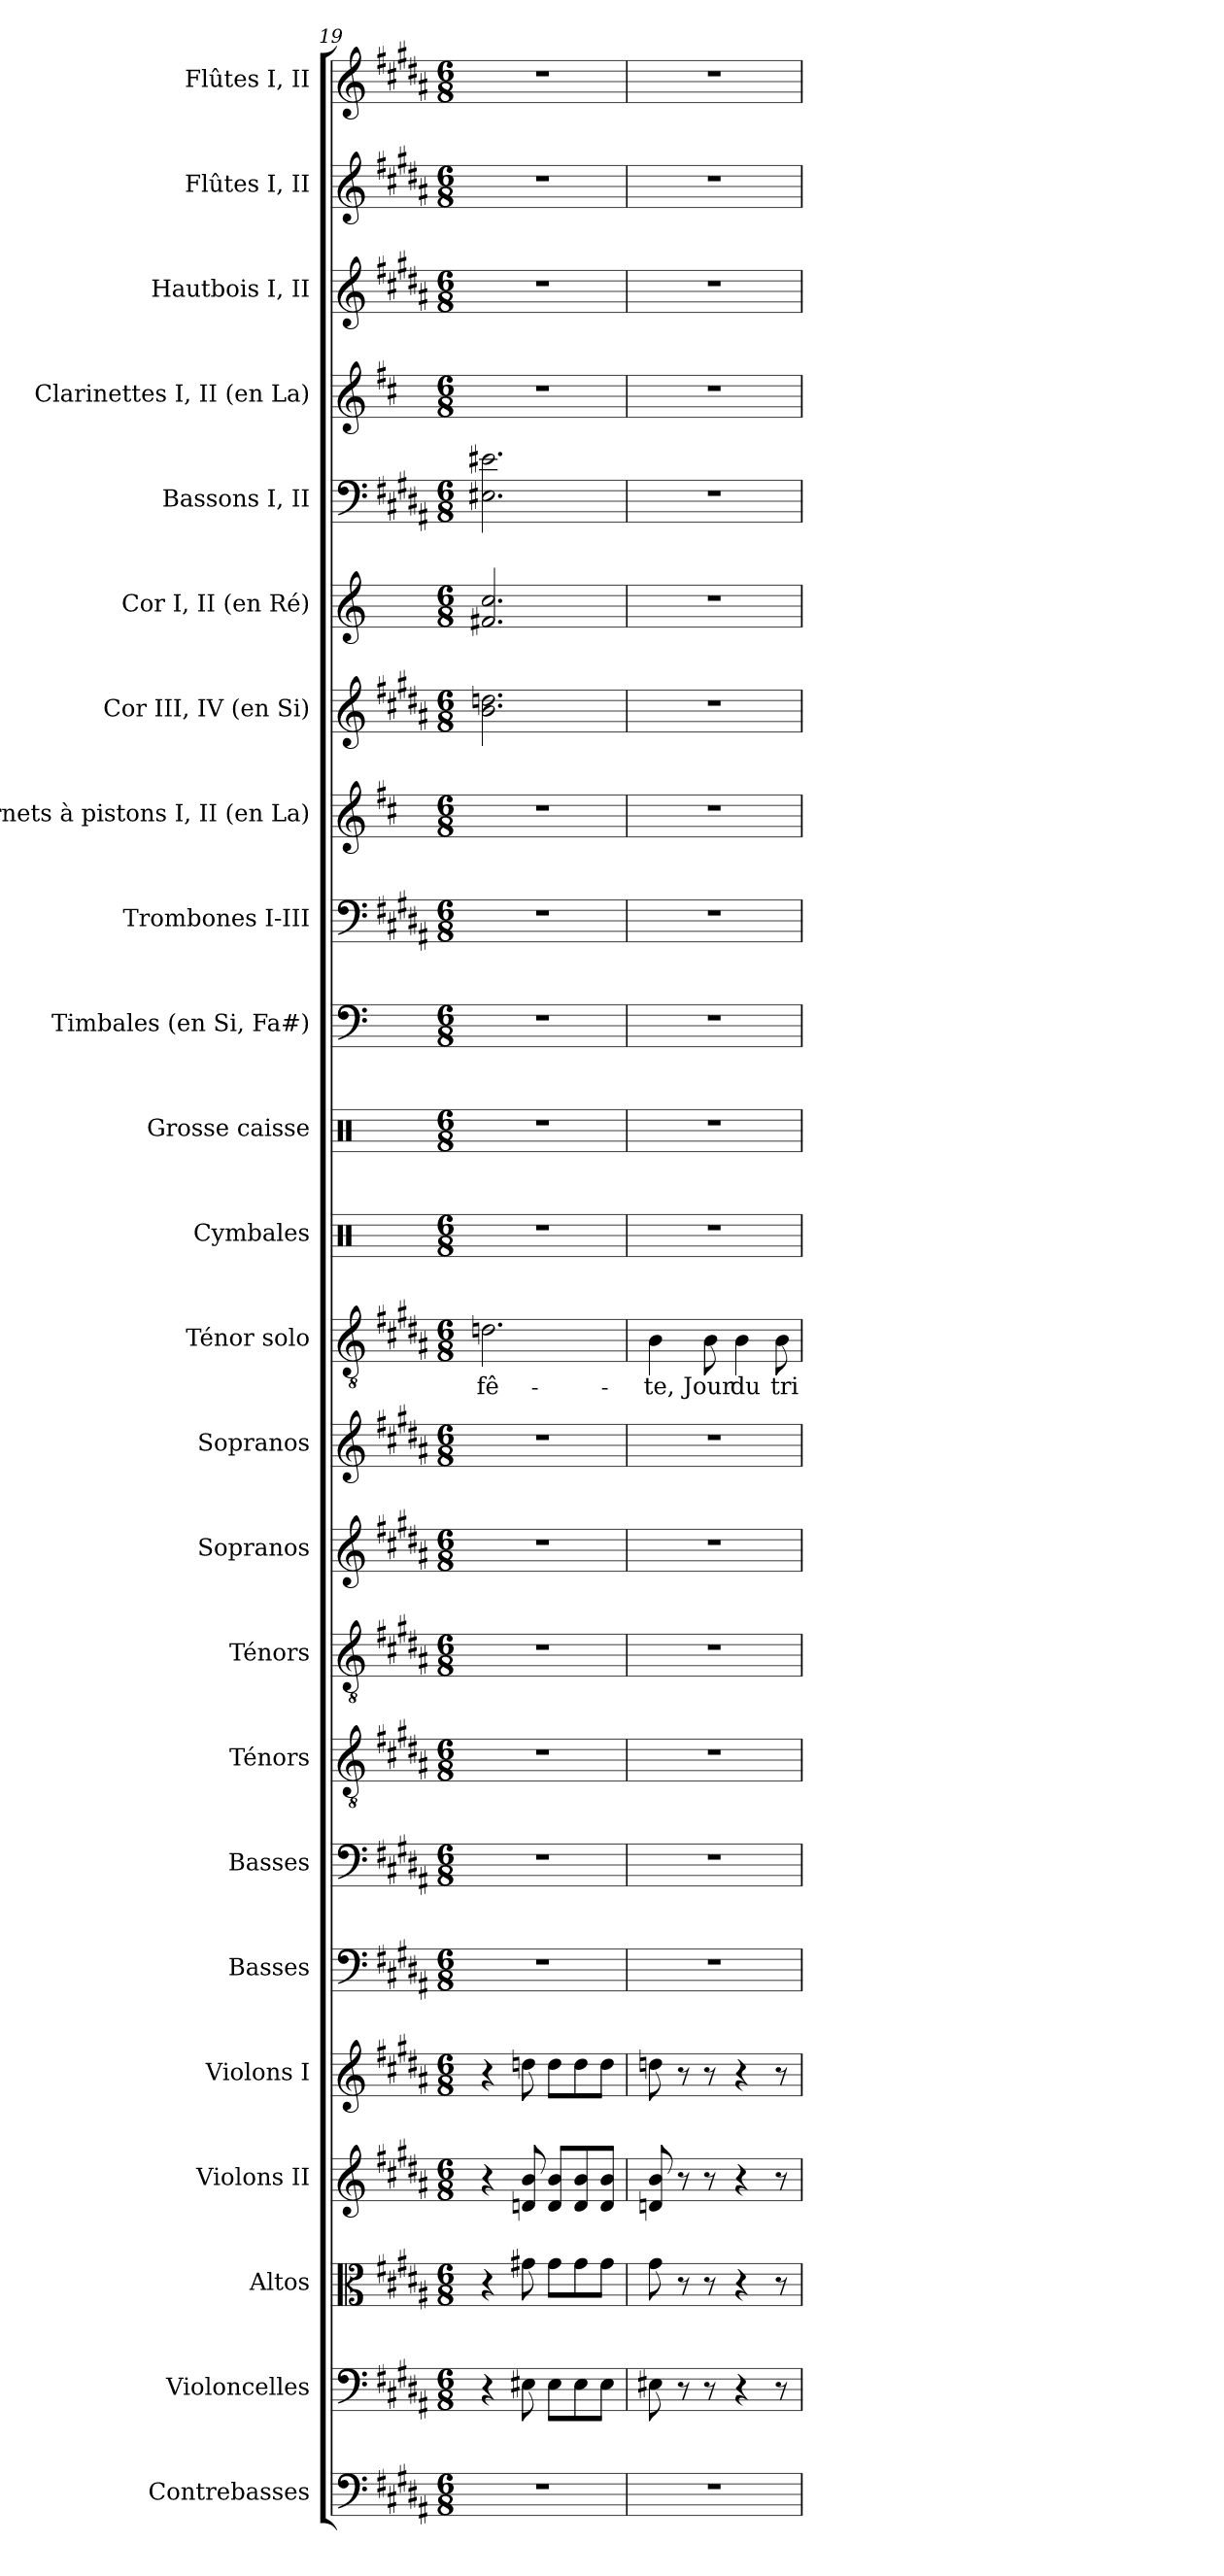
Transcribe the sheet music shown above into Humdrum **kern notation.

**kern	**kern	**kern	**kern	**kern	**kern	**kern	**kern	**kern	**kern	**kern	**kern	**text	**kern	**kern	**kern	**kern	**kern	**kern	**kern	**kern	**kern	**kern	**kern	**kern
*part24	*part23	*part22	*part21	*part20	*part19	*part18	*part17	*part16	*part15	*part14	*part13	*part13	*part12	*part11	*part10	*part9	*part8	*part7	*part6	*part5	*part4	*part3	*part2	*part1
*staff24	*staff23	*staff22	*staff21	*staff20	*staff19	*staff18	*staff17	*staff16	*staff15	*staff14	*staff13	*staff13	*staff12	*staff11	*staff10	*staff9	*staff8	*staff7	*staff6	*staff5	*staff4	*staff3	*staff2	*staff1
*I"Contrebasses	*I"Violoncelles	*I"Altos	*I"Violons II	*I"Violons I	*I"Basses	*I"Basses	*I"Ténors	*I"Ténors	*I"Sopranos	*I"Sopranos	*I"Ténor solo	*	*I"Cymbales	*I"Grosse caisse	*I"Timbales (en Si, Fa#)	*I"Trombones I-III	*I"Cornets à pistons I, II (en La)	*I"Cor III, IV (en Si)	*I"Cor I, II (en Ré)	*I"Bassons I, II	*I"Clarinettes I, II (en La)	*I"Hautbois I, II	*I"Flûtes I, II	*I"Flûtes I, II
*I'Cb.	*I'Vlles	*I'Altos	*I'Vns II	*I'Vns I	*I'Basses	*I'Basses	*I'Tén.	*I'Tén.	*I'Sopr.	*I'Sopr.	*I'Tén. solo	*	*I'Cym.	*I'G. c.	*I'Timb.	*I'Trb.	*I'C.à p. (La)	*I'Cor (Si)	*I'Cor (Ré)	*I'Bns	*I'Cl. (La)	*I'Hb.	*I'Fl.	*I'Fl.
*clefF4	*clefF4	*clefC3	*clefG2	*clefG2	*clefF4	*clefF4	*clefGv2	*clefGv2	*clefG2	*clefG2	*clefGv2	*	*clefX	*clefX	*clefF4	*clefF4	*clefG2	*clefG2	*clefG2	*clefF4	*clefG2	*clefG2	*clefG2	*clefG2
*ITrd7c12	*	*	*	*	*	*	*ITrd7c12	*ITrd7c12	*	*	*ITrd7c12	*	*	*	*	*	*ITrd2c3	*ITrd8c13	*ITrd6c10	*	*ITrd2c3	*	*	*
*k[f#c#g#d#a#]	*k[f#c#g#d#a#]	*k[f#c#g#d#a#]	*k[f#c#g#d#a#]	*k[f#c#g#d#a#]	*k[f#c#g#d#a#]	*k[f#c#g#d#a#]	*k[f#c#g#d#a#]	*k[f#c#g#d#a#]	*k[f#c#g#d#a#]	*k[f#c#g#d#a#]	*k[f#c#g#d#a#]	*	*k[]	*k[]	*k[]	*k[f#c#g#d#a#]	*k[f#c#g#d#a#]	*k[f#c#g#d#a#]	*k[f#c#]	*k[f#c#g#d#a#]	*k[f#c#g#d#a#]	*k[f#c#g#d#a#]	*k[f#c#g#d#a#]	*k[f#c#g#d#a#]
*B:	*B:	*B:	*B:	*B:	*B:	*B:	*B:	*B:	*B:	*B:	*B:	*	*C:	*C:	*C:	*B:	*B:	*B:	*D:	*B:	*B:	*B:	*B:	*B:
*M6/8	*M6/8	*M6/8	*M6/8	*M6/8	*M6/8	*M6/8	*M6/8	*M6/8	*M6/8	*M6/8	*M6/8	*	*M6/8	*M6/8	*M6/8	*M6/8	*M6/8	*M6/8	*M6/8	*M6/8	*M6/8	*M6/8	*M6/8	*M6/8
=19	=19	=19	=19	=19	=19	=19	=19	=19	=19	=19	=19	=19	=19	=19	=19	=19	=19	=19	=19	=19	=19	=19	=19	=19
!LO:N:vis=1	!	!	!	!	!LO:N:vis=1	!LO:N:vis=1	!LO:N:vis=1	!LO:N:vis=1	!LO:N:vis=1	!LO:N:vis=1	!	!	!	!	!	!	!	!	!	!	!	!	!	!
!	!	!	!	!	!	!	!	!	!	!	!	!LO:LY:b:color=#000000	!LO:N:vis=1	!LO:N:vis=1	!LO:N:vis=1	!LO:N:vis=1	!LO:N:vis=1	!	!	!	!LO:N:vis=1	!LO:N:vis=1	!LO:N:vis=1	!LO:N:vis=1
2.r	4r	4r	4r	4r	2.r	2.r	2.r	2.r	2.r	2.r	2.Dni\	fê-	2.r	2.r	2.r	2.r	2.r	2.Bi\ 2.dni	2.G#Xi/ 2.di	2.E#Xi\ 2.e#Xi	2.r	2.r	2.r	2.r
.	8E#Xi\	8g#Xi\	8dni/ 8bi	8ddni\	.	.	.	.	.	.	.	.	.	.	.	.	.	.	.	.	.	.	.	.
.	8E#i\L	8g#i\L	8di/ 8bi/L	8ddi\L	.	.	.	.	.	.	.	.	.	.	.	.	.	.	.	.	.	.	.	.
.	8E#i\	8g#i\	8di/ 8bi/	8ddi\	.	.	.	.	.	.	.	.	.	.	.	.	.	.	.	.	.	.	.	.
.	8E#i\J	8g#i\J	8di/ 8bi/J	8ddi\J	.	.	.	.	.	.	.	.	.	.	.	.	.	.	.	.	.	.	.	.
=20	=20	=20	=20	=20	=20	=20	=20	=20	=20	=20	=20	=20	=20	=20	=20	=20	=20	=20	=20	=20	=20	=20	=20	=20
!LO:N:vis=1	!	!	!	!	!LO:N:vis=1	!LO:N:vis=1	!LO:N:vis=1	!LO:N:vis=1	!LO:N:vis=1	!LO:N:vis=1	!	!	!	!	!	!	!	!	!	!	!	!	!	!
!	!	!	!	!	!	!	!	!	!	!	!	!LO:LY:b:color=#000000	!LO:N:vis=1	!LO:N:vis=1	!LO:N:vis=1	!LO:N:vis=1	!LO:N:vis=1	!LO:N:vis=1	!LO:N:vis=1	!LO:N:vis=1	!LO:N:vis=1	!LO:N:vis=1	!LO:N:vis=1	!LO:N:vis=1
2.r	8E#Xi\	8g#i\	8dni/ 8bi	8ddni\	2.r	2.r	2.r	2.r	2.r	2.r	4BBi\	-te,	2.r	2.r	2.r	2.r	2.r	2.r	2.r	2.r	2.r	2.r	2.r	2.r
.	8r	8r	8r	8r	.	.	.	.	.	.	.	.	.	.	.	.	.	.	.	.	.	.	.	.
!	!	!	!	!	!	!	!	!	!	!	!	!LO:LY:b:color=#000000	!	!	!	!	!	!	!	!	!	!	!	!
.	8r	8r	8r	8r	.	.	.	.	.	.	8BBi\	Jour	.	.	.	.	.	.	.	.	.	.	.	.
!	!	!	!	!	!	!	!	!	!	!	!	!LO:LY:b:color=#000000	!	!	!	!	!	!	!	!	!	!	!	!
.	4r	4r	4r	4r	.	.	.	.	.	.	4BBi\	du	.	.	.	.	.	.	.	.	.	.	.	.
!	!	!	!	!	!	!	!	!	!	!	!	!LO:LY:b:color=#000000	!	!	!	!	!	!	!	!	!	!	!	!
.	8r	8r	8r	8r	.	.	.	.	.	.	8BBi\	tri-	.	.	.	.	.	.	.	.	.	.	.	.
=	=	=	=	=	=	=	=	=	=	=	=	=	=	=	=	=	=	=	=	=	=	=	=	=
*-	*-	*-	*-	*-	*-	*-	*-	*-	*-	*-	*-	*-	*-	*-	*-	*-	*-	*-	*-	*-	*-	*-	*-	*-
